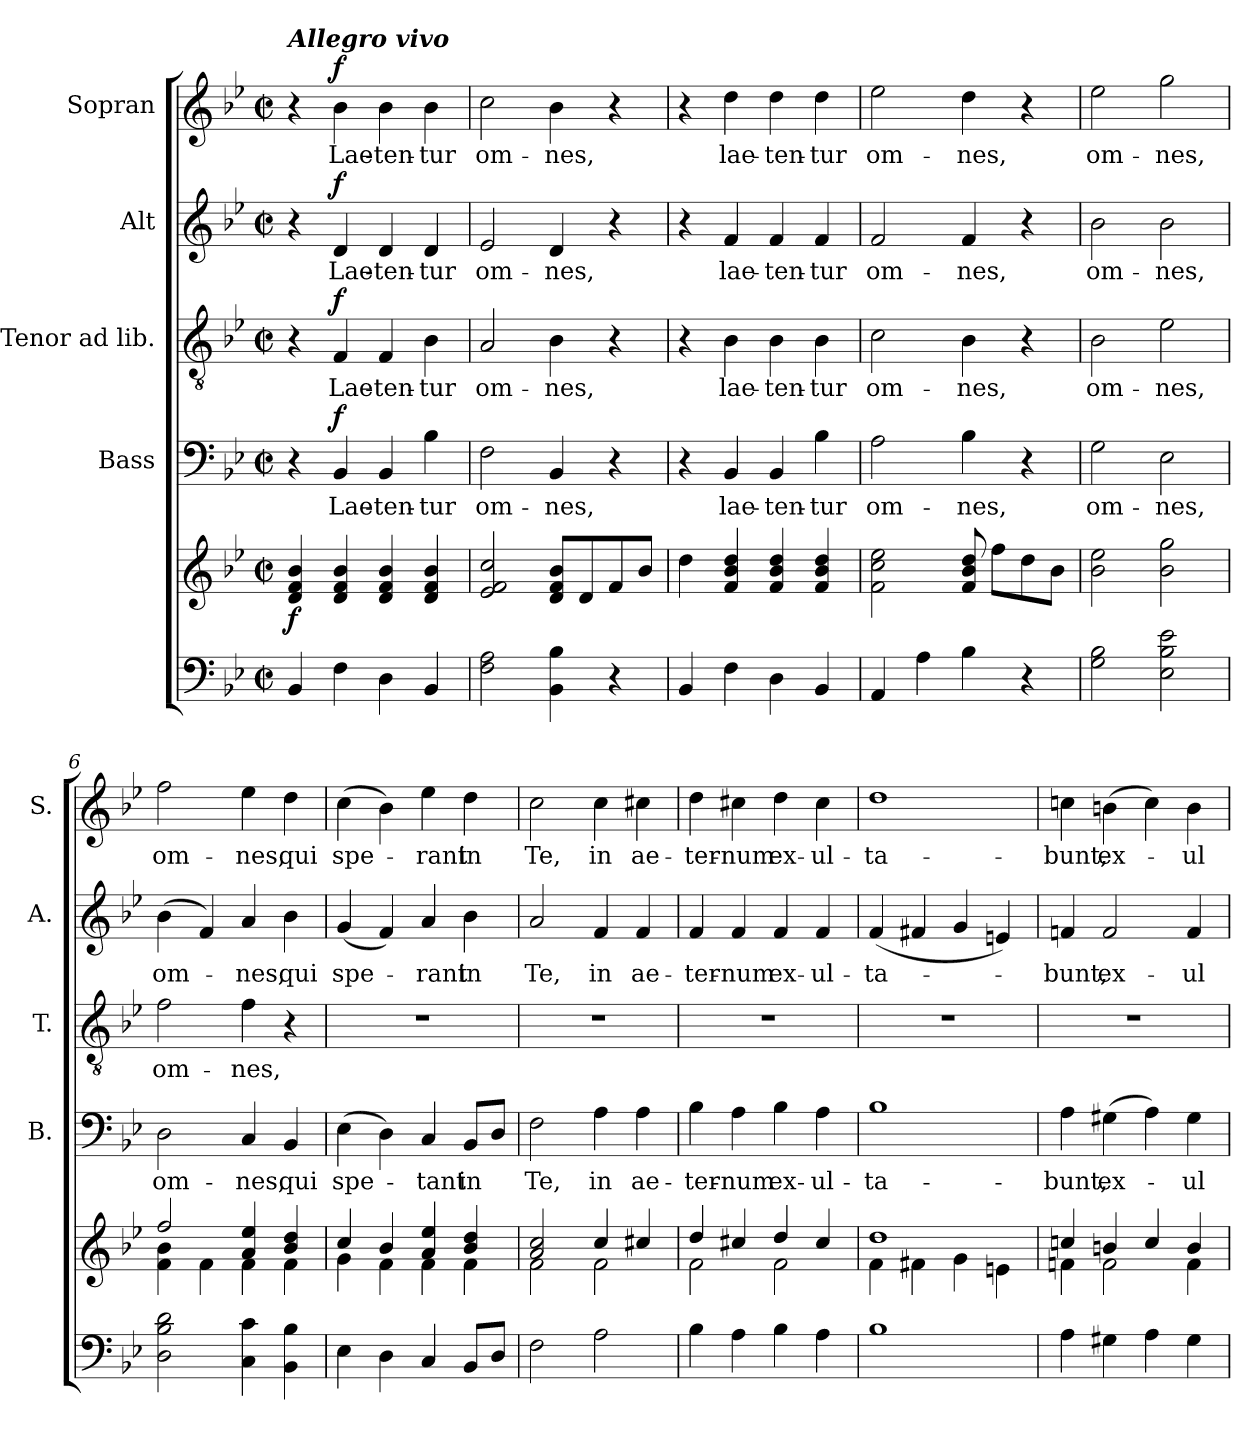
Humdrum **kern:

**kern	**kern	**dynam	**kern	**text	**dynam	**kern	**text	**dynam	**kern	**text	**dynam	**kern	**text	**dynam
*part5	*part5	*part5	*part4	*part4	*part4	*part3	*part3	*part3	*part2	*part2	*part2	*part1	*part1	*part1
*staff6	*staff5	*staff5/6	*staff4	*staff4	*staff4	*staff3	*staff3	*staff3	*staff2	*staff2	*staff2	*staff1	*staff1	*staff1
*	*	*	*I"Bass	*	*	*I"Tenor ad lib.	*	*	*I"Alt	*	*	*I"Sopran	*	*
*	*	*	*I'B.	*	*	*I'T.	*	*	*I'A.	*	*	*I'S.	*	*
*clefF4	*clefG2	*	*clefF4	*	*	*clefGv2	*	*	*clefG2	*	*	*clefG2	*	*
*k[b-e-]	*k[b-e-]	*	*k[b-e-]	*	*	*k[b-e-]	*	*	*k[b-e-]	*	*	*k[b-e-]	*	*
*B-:	*B-:	*	*B-:	*	*	*B-:	*	*	*B-:	*	*	*B-:	*	*
*M2/2	*M2/2	*	*M2/2	*	*	*M2/2	*	*	*M2/2	*	*	*M2/2	*	*
*met(c|)	*met(c|)	*	*met(c|)	*	*	*met(c|)	*	*	*met(c|)	*	*	*met(c|)	*	*
=1	=1	=1	=1	=1	=1	=1	=1	=1	=1	=1	=1	=1	=1	=1
!	!	!	!	!	!	!	!	!	!	!	!	!LO:TX:a:Bi:t=Allegro vivo	!	!
!	!	!LO:DY:b	!	!	!	!	!	!	!	!	!	!	!	!
4BB-/	4d/ 4f/ 4b-/	f	4r	.	.	4r	.	.	4r	.	.	4r	.	.
!	!	!	!	!LO:LY:b	!LO:DY:a	!	!LO:LY:b	!LO:DY:a	!	!LO:LY:b	!LO:DY:a	!	!LO:LY:b	!LO:DY:a
4F\	4d/ 4f/ 4b-/	.	4BB-/	Lae-	f	4F/	Lae-	f	4d/	Lae-	f	4b-\	Lae-	f
!	!	!	!	!LO:LY:b	!	!	!LO:LY:b	!	!	!LO:LY:b	!	!	!LO:LY:b	!
4D\	4d/ 4f/ 4b-/	.	4BB-/	-ten-	.	4F/	-ten-	.	4d/	-ten-	.	4b-\	-ten-	.
!	!	!	!	!LO:LY:b	!	!	!LO:LY:b	!	!	!LO:LY:b	!	!	!LO:LY:b	!
4BB-/	4d/ 4f/ 4b-/	.	4B-\	-tur	.	4B-\	-tur	.	4d/	-tur	.	4b-\	-tur	.
=2	=2	=2	=2	=2	=2	=2	=2	=2	=2	=2	=2	=2	=2	=2
!	!	!	!	!LO:LY:b	!	!	!LO:LY:b	!	!	!LO:LY:b	!	!	!LO:LY:b	!
2F\ 2A\	2e-/ 2f/ 2cc/	.	2F\	om-	.	2A/	om-	.	2e-/	om-	.	2cc\	om-	.
!	!	!	!	!LO:LY:b	!	!	!LO:LY:b	!	!	!LO:LY:b	!	!	!LO:LY:b	!
4BB-\ 4B-\	8d/ 8f/ 8b-/L	.	4BB-/	-nes,	.	4B-\	-nes,	.	4d/	-nes,	.	4b-\	-nes,	.
.	8d/	.	.	.	.	.	.	.	.	.	.	.	.	.
4r	8f/	.	4r	.	.	4r	.	.	4r	.	.	4r	.	.
.	8b-/J	.	.	.	.	.	.	.	.	.	.	.	.	.
=3	=3	=3	=3	=3	=3	=3	=3	=3	=3	=3	=3	=3	=3	=3
4BB-/	4dd\	.	4r	.	.	4r	.	.	4r	.	.	4r	.	.
!	!	!	!	!LO:LY:b	!	!	!LO:LY:b	!	!	!LO:LY:b	!	!	!LO:LY:b	!
4F\	4f/ 4b-/ 4dd/	.	4BB-/	lae-	.	4B-\	lae-	.	4f/	lae-	.	4dd\	lae-	.
!	!	!	!	!LO:LY:b	!	!	!LO:LY:b	!	!	!LO:LY:b	!	!	!LO:LY:b	!
4D\	4f/ 4b-/ 4dd/	.	4BB-/	-ten-	.	4B-\	-ten-	.	4f/	-ten-	.	4dd\	-ten-	.
!	!	!	!	!LO:LY:b	!	!	!LO:LY:b	!	!	!LO:LY:b	!	!	!LO:LY:b	!
4BB-/	4f/ 4b-/ 4dd/	.	4B-\	-tur	.	4B-\	-tur	.	4f/	-tur	.	4dd\	-tur	.
=4	=4	=4	=4	=4	=4	=4	=4	=4	=4	=4	=4	=4	=4	=4
!	!	!	!	!LO:LY:b	!	!	!LO:LY:b	!	!	!LO:LY:b	!	!	!LO:LY:b	!
4AA/	2f\ 2cc\ 2ee-\	.	2A\	om-	.	2c\	om-	.	2f/	om-	.	2ee-\	om-	.
4A\	.	.	.	.	.	.	.	.	.	.	.	.	.	.
!	!	!	!	!LO:LY:b	!	!	!LO:LY:b	!	!	!LO:LY:b	!	!	!LO:LY:b	!
4B-\	8f/ 8b-/ 8dd/	.	4B-\	-nes,	.	4B-\	-nes,	.	4f/	-nes,	.	4dd\	-nes,	.
.	8ff\L	.	.	.	.	.	.	.	.	.	.	.	.	.
4r	8dd\	.	4r	.	.	4r	.	.	4r	.	.	4r	.	.
.	8b-\J	.	.	.	.	.	.	.	.	.	.	.	.	.
!!LO:LB:g=z
=5	=5	=5	=5	=5	=5	=5	=5	=5	=5	=5	=5	=5	=5	=5
!	!	!	!	!LO:LY:b	!	!	!LO:LY:b	!	!	!LO:LY:b	!	!	!LO:LY:b	!
2G\ 2B-\	2b-\ 2ee-\	.	2G\	om-	.	2B-\	om-	.	2b-\	om-	.	2ee-\	om-	.
!	!	!	!	!LO:LY:b	!	!	!LO:LY:b	!	!	!LO:LY:b	!	!	!LO:LY:b	!
2E-\ 2B-\ 2e-\	2b-\ 2gg\	.	2E-\	-nes,	.	2e-\	-nes,	.	2b-\	-nes,	.	2gg\	-nes,	.
=6	=6	=6	=6	=6	=6	=6	=6	=6	=6	=6	=6	=6	=6	=6
*	*^	*	*	*	*	*	*	*	*	*	*	*	*	*
!	!	!	!	!	!LO:LY:b	!	!	!LO:LY:b	!	!	!LO:LY:b	!	!	!LO:LY:b	!
2D\ 2B-\ 2d\	2ff/	4f\ 4b-\	.	2D\	om-	.	2f\	om-	.	(>4b-\	om-	.	2ff\	om-	.
.	.	4f\	.	.	.	.	.	.	.	4f/)	.	.	.	.	.
!	!	!	!	!	!LO:LY:b	!	!	!LO:LY:b	!	!	!LO:LY:b	!	!	!LO:LY:b	!
4C\ 4c\	4a/ 4ee-/	4f\	.	4C/	-nes,	.	4f\	-nes,	.	4a/	-nes,	.	4ee-\	-nes,	.
!	!	!	!	!	!LO:LY:b	!	!	!	!	!	!LO:LY:b	!	!	!LO:LY:b	!
4BB-\ 4B-\	4b-/ 4dd/	4f\	.	4BB-/	qui	.	4r	.	.	4b-\	qui	.	4dd\	qui	.
=7	=7	=7	=7	=7	=7	=7	=7	=7	=7	=7	=7	=7	=7	=7	=7
!	!	!	!	!	!LO:LY:b	!	!	!	!	!	!LO:LY:b	!	!	!LO:LY:b	!
4E-\	4cc/	4g\	.	(>4E-\	spe-	.	1r	.	.	(<4g/	spe-	.	(>4cc\	spe-	.
4D\	4b-/	4f\	.	4D\)	.	.	.	.	.	4f/)	.	.	4b-\)	.	.
!	!	!	!	!	!LO:LY:b	!	!	!	!	!	!LO:LY:b	!	!	!LO:LY:b	!
4C/	4a/ 4ee-/	4f\	.	4C/	-tant	.	.	.	.	4a/	-rant	.	4ee-\	-rant	.
!	!	!	!	!	!LO:LY:b	!	!	!	!	!	!LO:LY:b	!	!	!LO:LY:b	!
8BB-/L	4b-/ 4dd/	4f\	.	8BB-/L	in	.	.	.	.	4b-\	in	.	4dd\	in	.
8D/J	.	.	.	8D/J	.	.	.	.	.	.	.	.	.	.	.
=8	=8	=8	=8	=8	=8	=8	=8	=8	=8	=8	=8	=8	=8	=8	=8
!	!	!	!	!	!LO:LY:b	!	!	!	!	!	!LO:LY:b	!	!	!LO:LY:b	!
2F\	2a/ 2cc/	2f\	.	2F\	Te,	.	1r	.	.	2a/	Te,	.	2cc\	Te,	.
!	!	!	!	!	!LO:LY:b	!	!	!	!	!	!LO:LY:b	!	!	!LO:LY:b	!
2A\	4cc/	2f\	.	4A\	in	.	.	.	.	4f/	in	.	4cc\	in	.
!	!	!	!	!	!LO:LY:b	!	!	!	!	!	!LO:LY:b	!	!	!LO:LY:b	!
.	4cc#X/	.	.	4A\	ae-	.	.	.	.	4f/	ae-	.	4cc#X\	ae-	.
=9	=9	=9	=9	=9	=9	=9	=9	=9	=9	=9	=9	=9	=9	=9	=9
!	!	!	!	!	!LO:LY:b	!	!	!	!	!	!LO:LY:b	!	!	!LO:LY:b	!
4B-\	4dd/	2f\	.	4B-\	-ter-	.	1r	.	.	4f/	-ter-	.	4dd\	-ter-	.
!	!	!	!	!	!LO:LY:b	!	!	!	!	!	!LO:LY:b	!	!	!LO:LY:b	!
4A\	4cc#X/	.	.	4A\	-num	.	.	.	.	4f/	-num	.	4cc#X\	-num	.
!	!	!	!	!	!LO:LY:b	!	!	!	!	!	!LO:LY:b	!	!	!LO:LY:b	!
4B-\	4dd/	2f\	.	4B-\	ex-	.	.	.	.	4f/	ex-	.	4dd\	ex-	.
!	!	!	!	!	!LO:LY:b	!	!	!	!	!	!LO:LY:b	!	!	!LO:LY:b	!
4A\	4cc#/	.	.	4A\	-ul-	.	.	.	.	4f/	-ul-	.	4cc#\	-ul-	.
!!LO:PB:g=z
=10	=10	=10	=10	=10	=10	=10	=10	=10	=10	=10	=10	=10	=10	=10	=10
!	!	!	!	!	!LO:LY:b	!	!	!	!	!	!LO:LY:b	!	!	!LO:LY:b	!
1B-	1dd	4f\	.	1B-	-ta-	.	1r	.	.	(<4f/	-ta-	.	1dd	-ta-	.
.	.	4f#X\	.	.	.	.	.	.	.	4f#X/	.	.	.	.	.
.	.	4g\	.	.	.	.	.	.	.	4g/	.	.	.	.	.
.	.	4en\	.	.	.	.	.	.	.	4en/)	.	.	.	.	.
=11	=11	=11	=11	=11	=11	=11	=11	=11	=11	=11	=11	=11	=11	=11	=11
!	!	!	!	!	!LO:LY:b	!	!	!	!	!	!LO:LY:b	!	!	!LO:LY:b	!
4A\	4ccn/	4fn\	.	4A\	-bunt,	.	1r	.	.	4fn/	-bunt,	.	4ccn\	-bunt,	.
!	!	!	!	!	!LO:LY:b	!	!	!	!	!	!LO:LY:b	!	!	!LO:LY:b	!
4G#X\	4bn/	2f\	.	(>4G#X\	ex-	.	.	.	.	2f/	ex-	.	(>4bn\	ex-	.
4A\	4cc/	.	.	4A\)	.	.	.	.	.	.	.	.	4cc\)	.	.
!	!	!	!	!	!LO:LY:b	!	!	!	!	!	!LO:LY:b	!	!	!LO:LY:b	!
4G#\	4b/	4f\	.	4G#\	-ul-	.	.	.	.	4f/	-ul-	.	4b\	-ul-	.
*	*v	*v	*	*	*	*	*	*	*	*	*	*	*	*	*
=	=	=	=	=	=	=	=	=	=	=	=	=	=	=
*-	*-	*-	*-	*-	*-	*-	*-	*-	*-	*-	*-	*-	*-	*-
